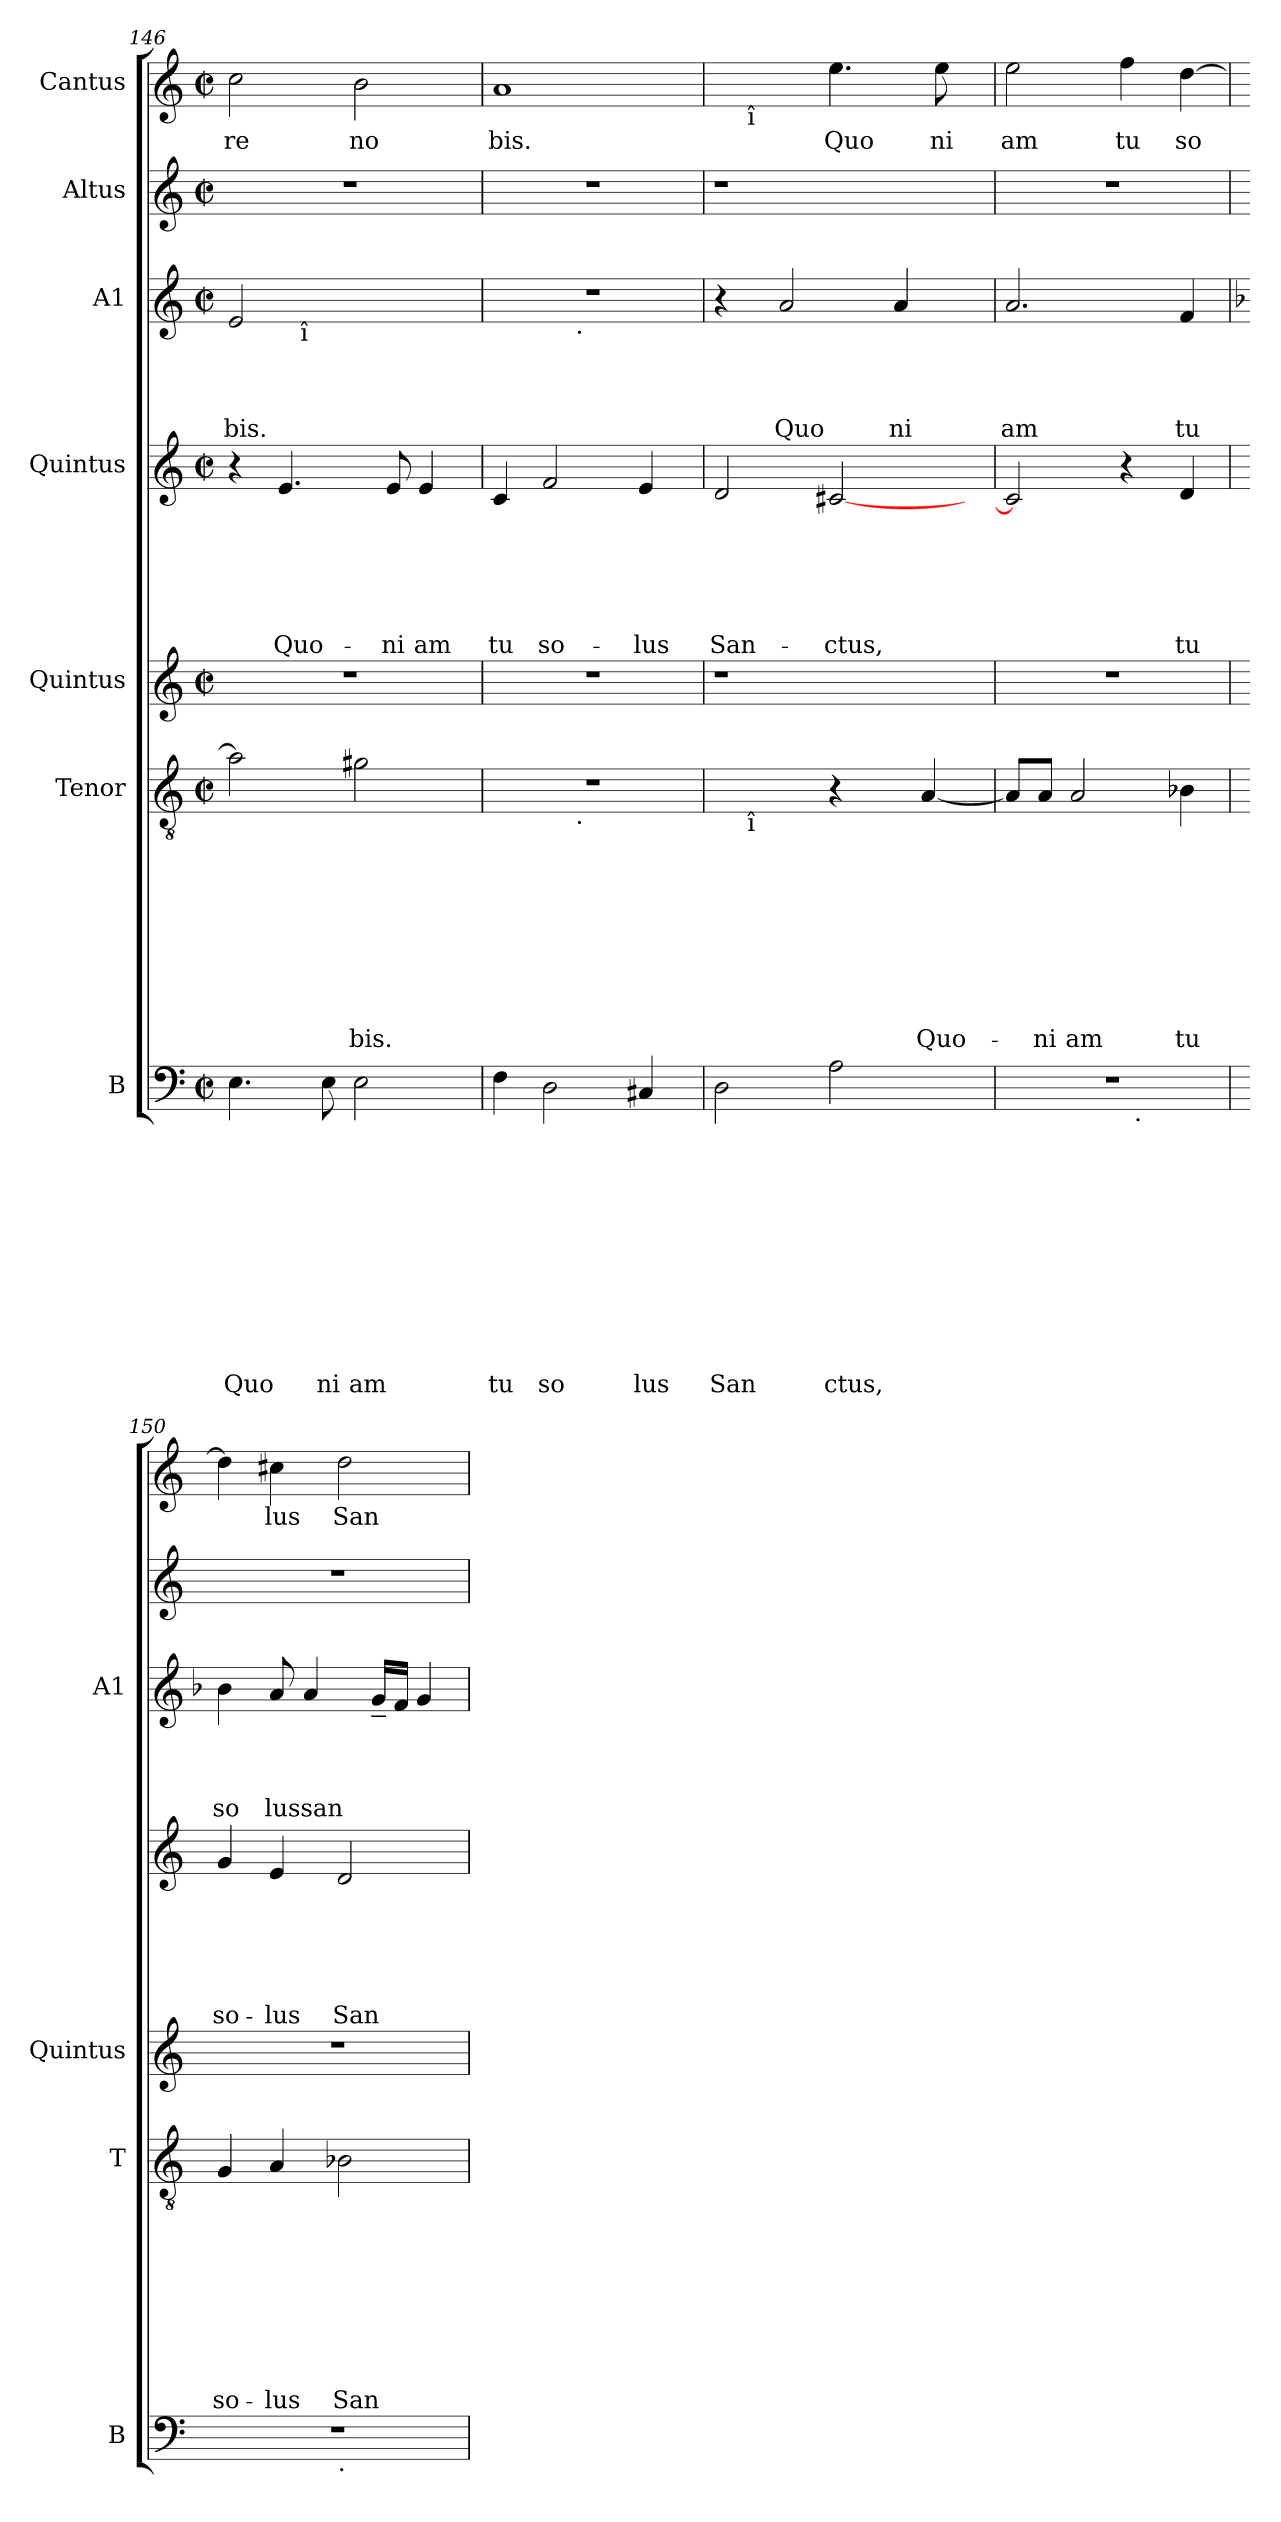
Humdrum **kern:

**kern	**text	**text	**text	**text	**text	**text	**text	**text	**text	**text	**text	**kern	**text	**text	**text	**text	**text	**text	**text	**text	**text	**kern	**kern	**text	**text	**text	**text	**text	**text	**kern	**text	**text	**text	**text	**kern	**kern	**text
*part7	*part7	*part7	*part7	*part7	*part7	*part7	*part7	*part7	*part7	*part7	*part7	*part6	*part6	*part6	*part6	*part6	*part6	*part6	*part6	*part6	*part6	*part5	*part4	*part4	*part4	*part4	*part4	*part4	*part4	*part3	*part3	*part3	*part3	*part3	*part2	*part1	*part1
*staff7	*staff7	*staff7	*staff7	*staff7	*staff7	*staff7	*staff7	*staff7	*staff7	*staff7	*staff7	*staff6	*staff6	*staff6	*staff6	*staff6	*staff6	*staff6	*staff6	*staff6	*staff6	*staff5	*staff4	*staff4	*staff4	*staff4	*staff4	*staff4	*staff4	*staff3	*staff3	*staff3	*staff3	*staff3	*staff2	*staff1	*staff1
*I"B	*	*	*	*	*	*	*	*	*	*	*	*I"Tenor	*	*	*	*	*	*	*	*	*	*I"Quintus	*I"Quintus	*	*	*	*	*	*	*I"A1	*	*	*	*	*I"Altus	*I"Cantus	*
*I'B	*	*	*	*	*	*	*	*	*	*	*	*I'T	*	*	*	*	*	*	*	*	*	*I'Quintus	*	*	*	*	*	*	*	*I'A1	*	*	*	*	*	*	*
*clefF4	*	*	*	*	*	*	*	*	*	*	*	*clefGv2	*	*	*	*	*	*	*	*	*	*clefG2	*clefG2	*	*	*	*	*	*	*clefG2	*	*	*	*	*clefG2	*clefG2	*
*k[]	*	*	*	*	*	*	*	*	*	*	*	*k[]	*	*	*	*	*	*	*	*	*	*k[]	*k[]	*	*	*	*	*	*	*k[]	*	*	*	*	*k[]	*k[]	*
*C:	*	*	*	*	*	*	*	*	*	*	*	*C:	*	*	*	*	*	*	*	*	*	*C:	*C:	*	*	*	*	*	*	*C:	*	*	*	*	*C:	*C:	*
*M2/2	*	*	*	*	*	*	*	*	*	*	*	*M2/2	*	*	*	*	*	*	*	*	*	*M2/2	*M2/2	*	*	*	*	*	*	*M2/2	*	*	*	*	*M2/2	*M2/2	*
*met(c|)	*	*	*	*	*	*	*	*	*	*	*	*met(c|)	*	*	*	*	*	*	*	*	*	*met(c|)	*met(c|)	*	*	*	*	*	*	*met(c|)	*	*	*	*	*met(c|)	*met(c|)	*
=146	=146	=146	=146	=146	=146	=146	=146	=146	=146	=146	=146	=146	=146	=146	=146	=146	=146	=146	=146	=146	=146	=146	=146	=146	=146	=146	=146	=146	=146	=146	=146	=146	=146	=146	=146	=146	=146
!	!	!	!	!	!	!	!	!	!	!	!LO:LY:b	!	!	!	!	!	!	!	!	!	!	!	!	!	!	!	!	!	!	!	!	!	!	!LO:LY:b	!	!	!LO:LY:b
*	*	*	*	*	*	*	*	*	*	*	*	*	*	*	*	*	*	*	*	*	*	*	*	*	*	*	*	*	*	*^	*	*	*	*	*	*	*
4.E\	.	.	.	.	.	.	.	.	.	.	Quo	2a\]	.	.	.	.	.	.	.	.	.	1r	4r	.	.	.	.	.	.	2e/	4ryy	.	.	.	bis.	1r	2cc\	re
!	!	!	!	!	!	!	!	!	!	!	!	!	!	!	!	!	!	!	!	!	!	!	!	!	!	!	!	!	!LO:LY:b	!	!	!	!	!	!	!	!	!
.	.	.	.	.	.	.	.	.	.	.	.	.	.	.	.	.	.	.	.	.	.	.	4.e/	.	.	.	.	.	Quo-	.	16ryy	.	.	.	.	.	.	.
!	!	!	!	!	!	!	!	!	!	!	!	!	!	!	!	!	!	!	!	!	!	!	!	!	!	!	!	!	!	!	!LO:TX:b:t=î	!	!	!	!	!	!	!
.	.	.	.	.	.	.	.	.	.	.	.	.	.	.	.	.	.	.	.	.	.	.	.	.	.	.	.	.	.	.	2ryy	.	.	.	.	.	.	.
!	!	!	!	!	!	!	!	!	!	!	!LO:LY:b	!	!	!	!	!	!	!	!	!	!	!	!	!	!	!	!	!	!	!	!	!	!	!	!	!	!	!
8E\	.	.	.	.	.	.	.	.	.	.	ni	.	.	.	.	.	.	.	.	.	.	.	.	.	.	.	.	.	.	.	.	.	.	.	.	.	.	.
!	!	!	!	!	!	!	!	!	!	!	!LO:LY:b	!	!	!	!	!	!	!	!	!	!LO:LY:b	!	!	!	!	!	!	!	!	!	!	!	!	!	!	!	!	!LO:LY:b
2E\	.	.	.	.	.	.	.	.	.	.	am	2g#X\	.	.	.	.	.	.	.	.	-bis.	.	.	.	.	.	.	.	.	2ryy	.	.	.	.	.	.	2b\	no
!	!	!	!	!	!	!	!	!	!	!	!	!	!	!	!	!	!	!	!	!	!	!	!	!	!	!	!	!	!LO:LY:b	!	!	!	!	!	!	!	!	!
.	.	.	.	.	.	.	.	.	.	.	.	.	.	.	.	.	.	.	.	.	.	.	8e/	.	.	.	.	.	-ni	.	.	.	.	.	.	.	.	.
!	!	!	!	!	!	!	!	!	!	!	!	!	!	!	!	!	!	!	!	!	!	!	!	!	!	!	!	!	!LO:LY:b	!	!	!	!	!	!	!	!	!
.	.	.	.	.	.	.	.	.	.	.	.	.	.	.	.	.	.	.	.	.	.	.	4e/	.	.	.	.	.	am	.	.	.	.	.	.	.	.	.
.	.	.	.	.	.	.	.	.	.	.	.	.	.	.	.	.	.	.	.	.	.	.	.	.	.	.	.	.	.	.	8.ryy	.	.	.	.	.	.	.
=147	=147	=147	=147	=147	=147	=147	=147	=147	=147	=147	=147	=147	=147	=147	=147	=147	=147	=147	=147	=147	=147	=147	=147	=147	=147	=147	=147	=147	=147	=147	=147	=147	=147	=147	=147	=147	=147	=147
!	!	!	!	!	!	!	!	!	!	!	!LO:LY:b	!	!	!	!	!	!	!	!	!	!	!	!	!	!	!	!	!	!LO:LY:b	!	!	!	!	!	!	!	!	!LO:LY:b
*	*	*	*	*	*	*	*	*	*	*	*	*^	*	*	*	*	*	*	*	*	*	*	*	*	*	*	*	*	*	*	*	*	*	*	*	*	*	*
4F\	.	.	.	.	.	.	.	.	.	.	tu	1r	4.ryy	.	.	.	.	.	.	.	.	.	1r	4c/	.	.	.	.	.	tu	1r	4.ryy	.	.	.	.	1r	1a	bis.
!	!	!	!	!	!	!	!	!	!	!	!LO:LY:b	!	!	!	!	!	!	!	!	!	!	!	!	!	!	!	!	!	!	!LO:LY:b	!	!	!	!	!	!	!	!	!
2D\	.	.	.	.	.	.	.	.	.	.	so	.	.	.	.	.	.	.	.	.	.	.	.	2f/	.	.	.	.	.	so-	.	.	.	.	.	.	.	.	.
!	!	!	!	!	!	!	!	!	!	!	!	!	!	!	!	!	!	!	!	!	!	!	!	!	!	!	!	!	!	!	!	!LO:TX:b:t=·	!	!	!	!	!	!	!
!	!	!	!	!	!	!	!	!	!	!	!	!	!LO:TX:b:t=·	!	!	!	!	!	!	!	!	!	!	!	!	!	!	!	!	!	!	!	!	!	!	!	!	!	!
.	.	.	.	.	.	.	.	.	.	.	.	.	2ryy	.	.	.	.	.	.	.	.	.	.	.	.	.	.	.	.	.	.	2ryy	.	.	.	.	.	.	.
!	!	!	!	!	!	!	!	!	!	!	!LO:LY:b	!	!	!	!	!	!	!	!	!	!	!	!	!	!	!	!	!	!	!LO:LY:b	!	!	!	!	!	!	!	!	!
4C#X/	.	.	.	.	.	.	.	.	.	.	lus	.	.	.	.	.	.	.	.	.	.	.	.	4e/	.	.	.	.	.	-lus	.	.	.	.	.	.	.	.	.
.	.	.	.	.	.	.	.	.	.	.	.	.	8ryy	.	.	.	.	.	.	.	.	.	.	.	.	.	.	.	.	.	.	8ryy	.	.	.	.	.	.	.
=148	=148	=148	=148	=148	=148	=148	=148	=148	=148	=148	=148	=148	=148	=148	=148	=148	=148	=148	=148	=148	=148	=148	=148	=148	=148	=148	=148	=148	=148	=148	=148	=148	=148	=148	=148	=148	=148	=148	=148
!	!	!	!	!	!	!	!	!	!	!	!LO:LY:b	!	!	!	!	!	!	!	!	!	!	!	!	!	!	!	!	!	!	!LO:LY:b	!	!	!	!	!	!	!	!	!
*	*	*	*	*	*	*	*	*	*	*	*	*	*	*	*	*	*	*	*	*	*	*	*	*	*	*	*	*	*	*	*v	*v	*	*	*	*	*	*^	*
2D\	.	.	.	.	.	.	.	.	.	.	San	2ryy	8ryy	.	.	.	.	.	.	.	.	.	1r	2d/	.	.	.	.	.	San-	4r	.	.	.	.	1r	2ryy	8ryy	.
!	!	!	!	!	!	!	!	!	!	!	!	!	!	!	!	!	!	!	!	!	!	!	!	!	!	!	!	!	!	!	!	!	!	!	!	!	!	!LO:TX:b:t=î	!
!	!	!	!	!	!	!	!	!	!	!	!	!	!LO:TX:b:t=î	!	!	!	!	!	!	!	!	!	!	!	!	!	!	!	!	!	!	!	!	!	!	!	!	!	!
.	.	.	.	.	.	.	.	.	.	.	.	.	2ryy	.	.	.	.	.	.	.	.	.	.	.	.	.	.	.	.	.	.	.	.	.	.	.	.	2ryy	.
!	!	!	!	!	!	!	!	!	!	!	!	!	!	!	!	!	!	!	!	!	!	!	!	!	!	!	!	!	!	!	!	!	!	!	!LO:LY:b	!	!	!	!
.	.	.	.	.	.	.	.	.	.	.	.	.	.	.	.	.	.	.	.	.	.	.	.	.	.	.	.	.	.	.	2a/	.	.	.	Quo	.	.	.	.
!	!	!	!	!	!	!	!	!	!	!	!LO:LY:b	!	!	!	!	!	!	!	!	!	!	!	!	!	!	!	!	!	!	!LO:LY:b	!	!	!	!	!	!	!	!	!LO:LY:b
2A\	.	.	.	.	.	.	.	.	.	.	ctus,	4r	.	.	.	.	.	.	.	.	.	.	.	[<2c#X/	.	.	.	.	.	-ctus,	.	.	.	.	.	.	4.ee\	.	Quo
.	.	.	.	.	.	.	.	.	.	.	.	.	4...ryy	.	.	.	.	.	.	.	.	.	.	.	.	.	.	.	.	.	.	.	.	.	.	.	.	4...ryy	.
!	!	!	!	!	!	!	!	!	!	!	!	!	!	!	!	!	!	!	!	!	!	!	!	!	!	!	!	!	!	!	!	!	!	!	!LO:LY:b	!	!	!	!
.	.	.	.	.	.	.	.	.	.	.	.	16.ryy	.	.	.	.	.	.	.	.	.	.	.	.	.	.	.	.	.	.	4a/	.	.	.	ni	.	.	.	.
!	!	!	!	!	!	!	!	!	!	!	!	!	!	!	!	!	!	!	!	!	!	!LO:LY:b	!	!	!	!	!	!	!	!	!	!	!	!	!	!	!	!	!
.	.	.	.	.	.	.	.	.	.	.	.	[<4A/	.	.	.	.	.	.	.	.	.	Quo-	.	.	.	.	.	.	.	.	.	.	.	.	.	.	.	.	.
!	!	!	!	!	!	!	!	!	!	!	!	!	!	!	!	!	!	!	!	!	!	!	!	!	!	!	!	!	!	!	!	!	!	!	!	!	!	!	!LO:LY:b
.	.	.	.	.	.	.	.	.	.	.	.	.	.	.	.	.	.	.	.	.	.	.	.	.	.	.	.	.	.	.	.	.	.	.	.	.	8ee\	.	ni
16.ryy	.	.	.	.	.	.	.	.	.	.	.	.	.	.	.	.	.	.	.	.	.	.	16.ryy	16.ryy	.	.	.	.	.	.	16.ryy	.	.	.	.	16.ryy	16.ryy	.	.
=149	=149	=149	=149	=149	=149	=149	=149	=149	=149	=149	=149	=149	=149	=149	=149	=149	=149	=149	=149	=149	=149	=149	=149	=149	=149	=149	=149	=149	=149	=149	=149	=149	=149	=149	=149	=149	=149	=149	=149
!	!	!	!	!	!	!	!	!	!	!	!	!	!	!	!	!	!	!	!	!	!	!	!	!	!	!	!	!	!	!	!	!	!	!	!LO:LY:b	!	!	!	!LO:LY:b
*^	*	*	*	*	*	*	*	*	*	*	*	*v	*v	*	*	*	*	*	*	*	*	*	*	*	*	*	*	*	*	*	*	*	*	*	*	*	*v	*v	*
1r	2ryy	.	.	.	.	.	.	.	.	.	.	.	8A/L]	.	.	.	.	.	.	.	.	.	1r	2c#/]	.	.	.	.	.	.	2.a/	.	.	.	am	1r	2ee\	am
!	!	!	!	!	!	!	!	!	!	!	!	!	!	!	!	!	!	!	!	!	!	!LO:LY:b	!	!	!	!	!	!	!	!	!	!	!	!	!	!	!	!
.	.	.	.	.	.	.	.	.	.	.	.	.	8A/J	.	.	.	.	.	.	.	.	-ni	.	.	.	.	.	.	.	.	.	.	.	.	.	.	.	.
!	!	!	!	!	!	!	!	!	!	!	!	!	!	!	!	!	!	!	!	!	!	!LO:LY:b	!	!	!	!	!	!	!	!	!	!	!	!	!	!	!	!
.	.	.	.	.	.	.	.	.	.	.	.	.	2A/	.	.	.	.	.	.	.	.	am	.	.	.	.	.	.	.	.	.	.	.	.	.	.	.	.
!	!	!	!	!	!	!	!	!	!	!	!	!	!	!	!	!	!	!	!	!	!	!	!	!	!	!	!	!	!	!	!	!	!	!	!	!	!	!LO:LY:b
.	32ryy	.	.	.	.	.	.	.	.	.	.	.	.	.	.	.	.	.	.	.	.	.	.	4r	.	.	.	.	.	.	.	.	.	.	.	.	4ff\	tu
!	!LO:TX:b:t=·	!	!	!	!	!	!	!	!	!	!	!	!	!	!	!	!	!	!	!	!	!	!	!	!	!	!	!	!	!	!	!	!	!	!	!	!	!
.	4...ryy	.	.	.	.	.	.	.	.	.	.	.	.	.	.	.	.	.	.	.	.	.	.	.	.	.	.	.	.	.	.	.	.	.	.	.	.	.
!	!	!	!	!	!	!	!	!	!	!	!	!	!	!	!	!	!	!	!	!	!	!LO:LY:b	!	!	!	!	!	!	!	!LO:LY:b	!	!	!	!	!LO:LY:b	!	!	!LO:LY:b
.	.	.	.	.	.	.	.	.	.	.	.	.	4B-X\	.	.	.	.	.	.	.	.	tu	.	4d/	.	.	.	.	.	tu	4f/	.	.	.	tu	.	[>4dd\	so
=150	=150	=150	=150	=150	=150	=150	=150	=150	=150	=150	=150	=150	=150	=150	=150	=150	=150	=150	=150	=150	=150	=150	=150	=150	=150	=150	=150	=150	=150	=150	=150	=150	=150	=150	=150	=150	=150	=150
*	*	*	*	*	*	*	*	*	*	*	*	*	*	*	*	*	*	*	*	*	*	*	*	*	*	*	*	*	*	*	*k[b-]	*	*	*	*	*	*	*
*	*	*	*	*	*	*	*	*	*	*	*	*	*	*	*	*	*	*	*	*	*	*	*	*	*	*	*	*	*	*	*F:	*	*	*	*	*	*	*
!	!	!	!	!	!	!	!	!	!	!	!	!	!	!	!	!	!	!	!	!	!	!LO:LY:b	!	!	!	!	!	!	!	!LO:LY:b	!	!	!	!	!LO:LY:b	!	!	!
1r	2ryy	.	.	.	.	.	.	.	.	.	.	.	4G/	.	.	.	.	.	.	.	.	so-	1r	4g/	.	.	.	.	.	so-	4b-\	.	.	.	so	1r	4dd\]	.
!	!	!	!	!	!	!	!	!	!	!	!	!	!	!	!	!	!	!	!	!	!	!LO:LY:b	!	!	!	!	!	!	!	!LO:LY:b	!	!	!	!	!LO:LY:b	!	!	!LO:LY:b
.	.	.	.	.	.	.	.	.	.	.	.	.	4A/	.	.	.	.	.	.	.	.	-lus	.	4e/	.	.	.	.	.	-lus	8a/	.	.	.	lussan	.	4cc#X\	lus
.	.	.	.	.	.	.	.	.	.	.	.	.	.	.	.	.	.	.	.	.	.	.	.	.	.	.	.	.	.	.	4a/	.	.	.	.	.	.	.
!	!LO:TX:b:t=·	!	!	!	!	!	!	!	!	!	!	!	!	!	!	!	!	!	!	!	!	!	!	!	!	!	!	!	!	!	!	!	!	!	!	!	!	!
!	!	!	!	!	!	!	!	!	!	!	!	!	!	!	!	!	!	!	!	!	!	!LO:LY:b	!	!	!	!	!	!	!	!LO:LY:b	!	!	!	!	!	!	!	!LO:LY:b
.	2ryy	.	.	.	.	.	.	.	.	.	.	.	2B-X\	.	.	.	.	.	.	.	.	San-	.	2d/	.	.	.	.	.	San-	.	.	.	.	.	.	2dd\	San
.	.	.	.	.	.	.	.	.	.	.	.	.	.	.	.	.	.	.	.	.	.	.	.	.	.	.	.	.	.	.	16g~</LL	.	.	.	.	.	.	.
.	.	.	.	.	.	.	.	.	.	.	.	.	.	.	.	.	.	.	.	.	.	.	.	.	.	.	.	.	.	.	16f/JJ	.	.	.	.	.	.	.
.	.	.	.	.	.	.	.	.	.	.	.	.	.	.	.	.	.	.	.	.	.	.	.	.	.	.	.	.	.	.	4g/	.	.	.	.	.	.	.
*v	*v	*	*	*	*	*	*	*	*	*	*	*	*	*	*	*	*	*	*	*	*	*	*	*	*	*	*	*	*	*	*	*	*	*	*	*	*	*
=	=	=	=	=	=	=	=	=	=	=	=	=	=	=	=	=	=	=	=	=	=	=	=	=	=	=	=	=	=	=	=	=	=	=	=	=	=
*-	*-	*-	*-	*-	*-	*-	*-	*-	*-	*-	*-	*-	*-	*-	*-	*-	*-	*-	*-	*-	*-	*-	*-	*-	*-	*-	*-	*-	*-	*-	*-	*-	*-	*-	*-	*-	*-
